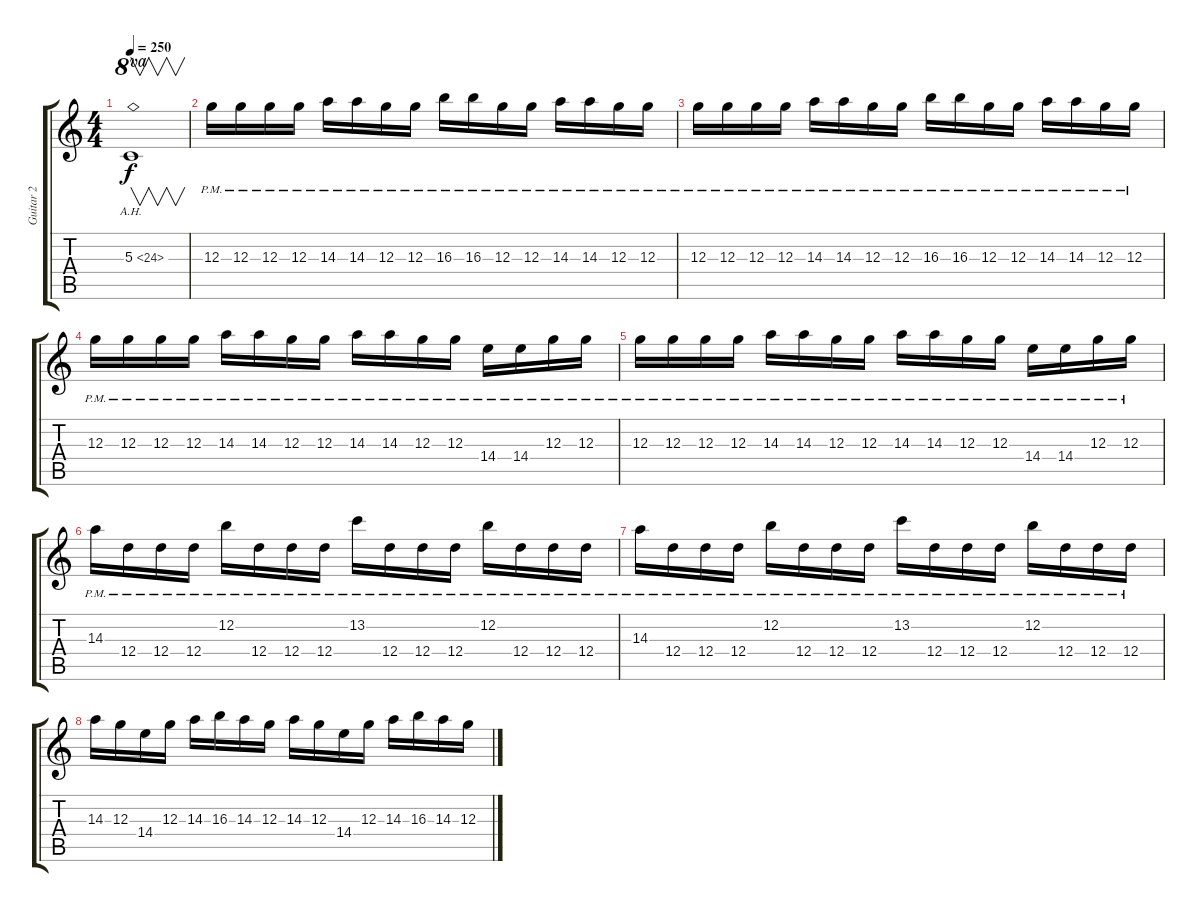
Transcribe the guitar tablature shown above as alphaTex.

\track ("Guitar 2" "Guitar 2") {instrument overdrivenguitar}
\staff {score tabs}
\tuning (E4 B3 G3 D3 A2 E2) {hide}
\ts (4 4)
\tempo 250
\clef g2
\ks c
5.3{ah 19}.1{v ot 8va dy f} |
12.3{pm}.16 12.3{pm}.16 12.3{pm}.16 12.3{pm}.16 14.3{pm}.16 14.3{pm}.16 12.3{pm}.16 12.3{pm}.16 16.3{pm}.16 16.3{pm}.16 12.3{pm}.16 12.3{pm}.16 14.3{pm}.16 14.3{pm}.16 12.3{pm}.16 12.3{pm}.16 |
12.3{pm}.16 12.3{pm}.16 12.3{pm}.16 12.3{pm}.16 14.3{pm}.16 14.3{pm}.16 12.3{pm}.16 12.3{pm}.16 16.3{pm}.16 16.3{pm}.16 12.3{pm}.16 12.3{pm}.16 14.3{pm}.16 14.3{pm}.16 12.3{pm}.16 12.3{pm}.16 |
12.3{pm}.16 12.3{pm}.16 12.3{pm}.16 12.3{pm}.16 14.3{pm}.16 14.3{pm}.16 12.3{pm}.16 12.3{pm}.16 14.3{pm}.16 14.3{pm}.16 12.3{pm}.16 12.3{pm}.16 14.4{pm}.16 14.4{pm}.16 12.3{pm}.16 12.3{pm}.16 |
12.3{pm}.16 12.3{pm}.16 12.3{pm}.16 12.3{pm}.16 14.3{pm}.16 14.3{pm}.16 12.3{pm}.16 12.3{pm}.16 14.3{pm}.16 14.3{pm}.16 12.3{pm}.16 12.3{pm}.16 14.4{pm}.16 14.4{pm}.16 12.3{pm}.16 12.3{pm}.16 |
14.3{pm}.16 12.4{pm}.16 12.4{pm}.16 12.4{pm}.16 12.2{pm}.16 12.4{pm}.16 12.4{pm}.16 12.4{pm}.16 13.2{pm}.16 12.4{pm}.16 12.4{pm}.16 12.4{pm}.16 12.2{pm}.16 12.4{pm}.16 12.4{pm}.16 12.4{pm}.16 |
14.3{pm}.16 12.4{pm}.16 12.4{pm}.16 12.4{pm}.16 12.2{pm}.16 12.4{pm}.16 12.4{pm}.16 12.4{pm}.16 13.2{pm}.16 12.4{pm}.16 12.4{pm}.16 12.4{pm}.16 12.2{pm}.16 12.4{pm}.16 12.4{pm}.16 12.4{pm}.16 |
14.3.16 12.3.16 14.4.16 12.3.16 14.3.16 16.3.16 14.3.16 12.3.16 14.3.16 12.3.16 14.4.16 12.3.16 14.3.16 16.3.16 14.3.16 12.3.16
